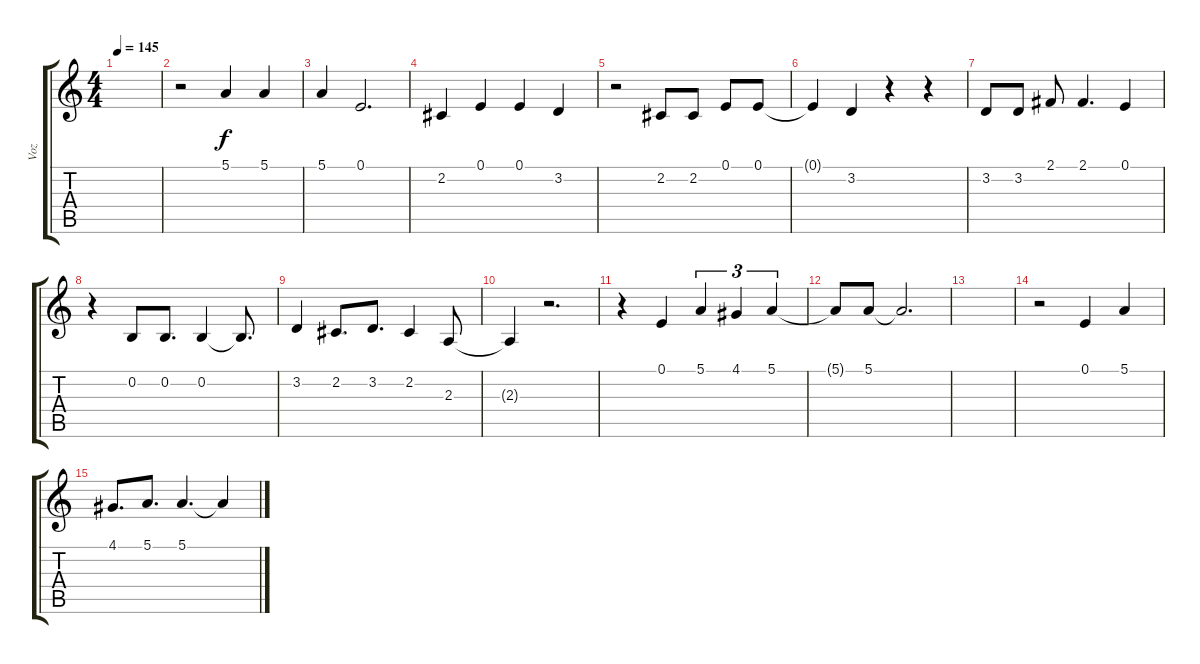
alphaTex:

\track ("Voz" "Voz") {instrument altosax}
\staff {score tabs}
\tuning (E4 B3 G3 D3 A2 E2) {hide}
\ts (4 4)
\tempo 145
\clef g2
\ks c
|
r.2 5.1.4 5.1.4 |
5.1.4 0.1.2{d} |
2.2.4 0.1.4 0.1.4 3.2.4 |
r.2 2.2.8 2.2.8 0.1.8 0.1.8 |
0.1{t}.4 3.2.4 r.4 r.4 |
3.2.8 3.2.8 2.1.8 2.1.4{d} 0.1.4 |
r.4 0.2.8 0.2.8{d} 0.2.4 0.2{t}.8{d} |
3.2.4 2.2.8{d} 3.2.8{d} 2.2.4 2.3.8 |
2.3{t}.4 r.2{d} |
r.4 0.1.4 5.1.4{tu (3 2)} 4.1.4{tu (3 2)} 5.1.4{tu (3 2)} |
5.1{t}.8 5.1.8 5.1{t}.2{d} |
|
r.2 0.1.4 5.1.4 |
4.1.8{d} 5.1.8{d} 5.1.4{d} 5.1{t}.4
